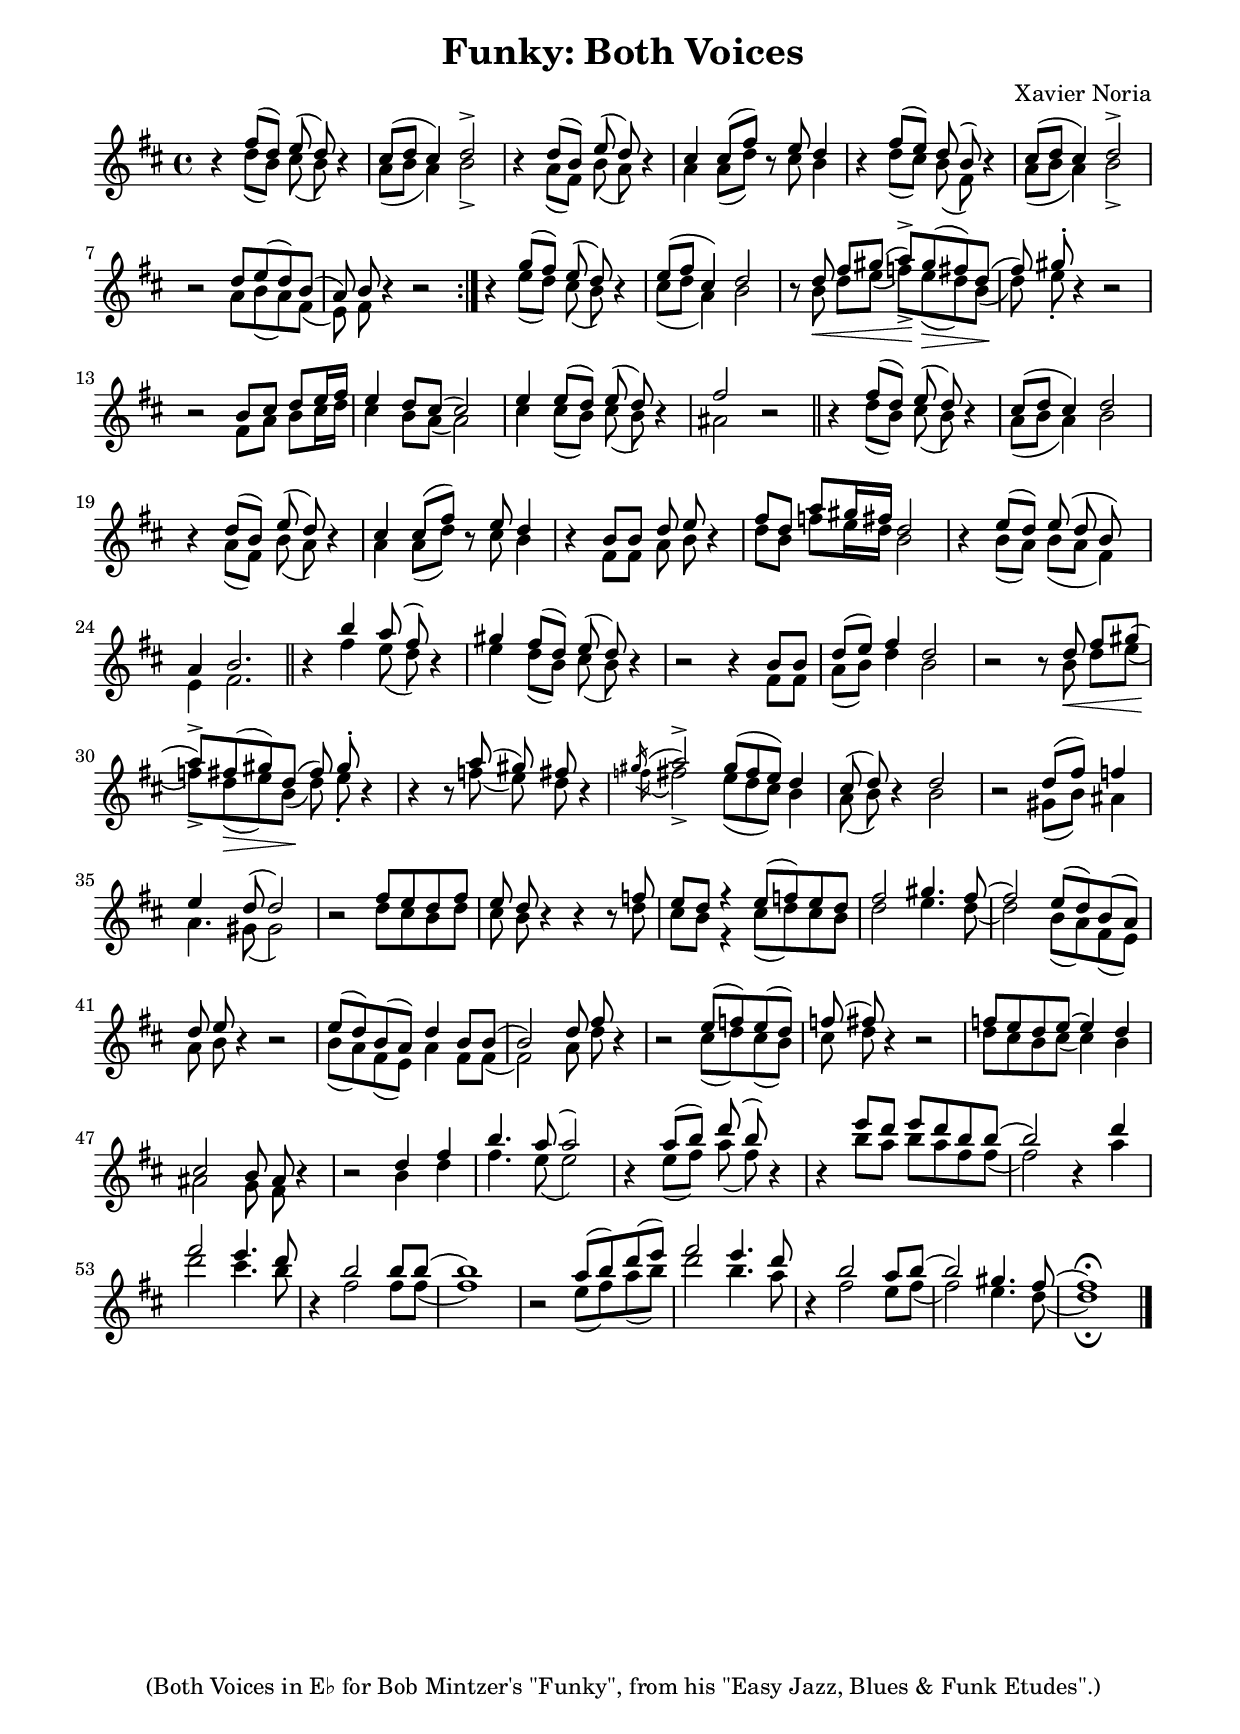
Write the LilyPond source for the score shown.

\version "2.16.1"

\include "../shared/common.ly"

\header {
  title    = "Funky: Both Voices"
  composer = "Xavier Noria"
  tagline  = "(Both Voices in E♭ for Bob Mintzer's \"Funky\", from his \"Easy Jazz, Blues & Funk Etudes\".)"
}

melody = \relative c'' {
  \clef treble
  \key d \major
  \time 4/4
  
  \repeat volta 2 {
    % 1
    r4 << fs8( \\ d8( >> << d8) \\ b8) >> << e8( \\ cs8( >> << d8) \\ b8) >> r4 |

    % 2
    << cs8( \\ a8( >> << d8 \\ b >> << cs4) \\ a) >> << d2-> \\ b-> >> |

    % 3
    r4 << d8( \\ a8( >> << b8) \\ fs8) >> << e'8( \\ b8( >> << d8) \\ a) >> r4 |

    % 4
    << cs4 \\ a4 >> << cs8( \\ a8( >> << fs'8) \\ d8) >> r8 << e8 \\ cs8 >> << d4 \\ b4>> |

    % 5
    r4 << fs'8( \\ d8( >> << e8) \\ cs8) >> << d8( \\ b8( >> << b8) \\ fs8) >> r4 |

    % 6
    << cs'8( \\ a8( >> << d8 \\ b8 >> << cs4) \\ a4) >> << d2-> \\ b2-> >> |

    % 7
    r2 << { d8 e8( d8) b8( } \\ {a8 b8( a8) fs8( } >> |

    % 8
    << { a8) b8 } \\ { e,8) fs8 } >> r4 r2 |
  }

  % ---------------------------------------------------------------------------

  % 9
  r4 << g'8( \\ e8( >> << fs8) \\ d8) >> << e8( \\ cs8( >> << d8) \\ b8) >> r4 |

  % 10
  << e8( \\ cs8( >> << fs8 \\ d >> << cs4) \\ a4) >> << d2 \\ b >> |

  % 11
  r8 << { d8\< fs8[  gs8]( a8->\!) gs8\>( fs8) d8\!( } \\ { b8 d8[ e8]( f8->) e8( d8) b8( } >> |

  % 12
  << { fs'8) gs8-. } \\ { d8) e8-. } >> r4 r2 |

  % 13
  r2 << b8 \\ fs8 >> << cs'8 \\ a8 >>  << d8 \\ b8 >> << e16 \\ cs16 >> << fs16 \\ d16 >> |

  % 14
  << e4 \\ cs4 >> << d8 \\ b8 >> << cs8( \\ a8( >>  << cs2) \\ a2) >> |

  % 15
  << e'4 \\ cs4 >> << e8( \\ cs8( >> << d8) \\ b8) >> << e8( \\ cs8( >> << d8) \\ b8) >> r4 |

  % 16
  << fs'2 \\ as,2 >> r2 \bar "||"

  % ---------------------------------------------------------------------------

  % 17
  r4 << fs'8( \\ d8( >> << d8) \\ b8) >> << e8( \\ cs8( >> << d8) \\ b8) >> r4 |

  % 18
  << cs8( \\ a8( >> << d8 \\ b >> << cs4) \\ a) >> << d2 \\ b >> |

  % 19
  r4 << d8( \\ a8( >> << b8) \\ fs8) >> << e'8( \\ b8( >> << d8) \\ a) >> r4 |

  % 20
  << cs4 \\ a4 >> << cs8( \\ a8( >> << fs'8) \\ d8) >> r8 << e8 \\ cs8 >> << d4 \\ b4>> |

  % 21
  r4 << b8 \\ fs8 >> << b8 \\ fs8 >> << d'8 \\ a8 >>  << e'8 \\ b8 >> r4 |

  % 22
  << fs'8 \\ d8 >> << d8 \\ b8 >>  << a'8 \\ f8 >>  << gs16 \\ e16 >>  << fs16 \\ d16 >>  << d2 \\ b2 >> |

  % 23
  r4 << e8( \\ b8( >> << d8) \\ a8) >> << e'8( \\ b8( >> << d8 \\ a8 >> << b8) \\ fs4) >> |

  % 24
  << a4 \\ e4 >> << b'2. \\ fs2. >> \bar "||"

  % ---------------------------------------------------------------------------

  % 25
  r4 << b'4 \\ fs4 >> << a8( \\ e8( >> << fs8) \\ d8) >>  r4 |

  % 26
  << gs4 \\ e4 >>  << fs8( \\ d8( >> << d8) \\ b8) >>  << e8( \\ cs8( >> << d8) \\ b8) >> r4 |

  % 27
  r2 r4 << b8 \\ fs8 >> << b8 \\ fs8 >> |

  % 28
  << d'8( \\ a8( >> << e'8) \\ b8) >>  << fs'4 \\ d4 >> << d2 \\ b2 >> |

  % 29
  r2 r8 << { d8\< fs8[ gs8]( } \\ { b,8 d8[ e8]( } >> |

  % 30
  << { a8)->\! fs8(\> gs8) d8(\! fs8) gs8-. } \\ { f8)-> d8( e8) b8( d8) e8-. } >> r4 |

  % 31
  r4 r8 << a8( \\ f8( >> << gs8) \\ e8) >> << fs8 \\ d8 >> r4 |

  % 32
  << \acciaccatura gs16 \\ \acciaccatura f16 >> << a2-> \\ fs2-> >> \times 2/3 { << gs8( \\ e8( >> << fs8 \\ d8 >> << e8) \\ cs8) >>  } << d4 \\ b4 >> |

  % 33
  << cs8( \\ a8( >> << d8) \\ b8) >> r4 << d2 \\ b2 >> |

  % 34
  r2 << d8( \\ gs,8( >> << fs'8) \\ b,8) >> << f'4 \\ as,4 >> |

  % 35
  << e'4 \\ a,4. >> << d8( \\ gs,8( >> << d'2) \\ gs,2) >> |

  % 36
  r2 << { fs'8 e8 d8 fs8 } \\ { d8 cs8 b8 d8 } >> |

  % 37
  << { e8 d8 } \\ { cs8 b8 } >> r4 r4 r8 << f'8 \\ d8 >> |

  % 38
  << { e8 d8 r4 e8( f8) e8 d8 } \\ { cs8 b8 r4 cs8( d8) cs8 b8 } >> |

  % 39
  << { fs'2 gs4. fs8( } \\ { d2 e4. d8( } >> |

  % 40
  << fs2) \\ d2) >> << { e8( d8) b8( a8) } \\ { b8( a8) fs8( e8) } >> |

  % 41
  << { d'8 e8 } \\ { a,8 b8 } >> r4 r2 |

  % 42
  << {e8( d8) b8( a8) d4 b8 b8(} \\ { b8( a8) fs8( e8) a4 fs8 fs8( } >>|

  % 43
  << {b2) d8 fs8} \\ { fs,2) a8 d8 } >> r4|

  % 44
  r2 << { e8( f8) e8( d8) } \\ { cs8( d8) cs8( b8) } >> |

  % 45
  << { f'8( fs8) } \\ { cs8 d8 } >>  r4 r2 |

  % 46
  << { f8 e8 d8 e8( e4) d4 } \\ { d8 cs8 b8 cs8( cs4) b4 } >> |

  % 47
  << { cs2 b8 as8 } \\ { as2 g8 fs8 }>> r4 |

  % 48
  r2 << { d'4 fs4 } \\ { b,4 d4 } >> |

  % 49
  << { b'4. a8( a2) } \\ { fs4. e8( e2) } >> |

  % 50
  r4 << { a8( b8) d8( b8) } \\ { e,8( fs8) a8( fs8) } >>  r4 |

  % 51
  r4 << { e'8 d8 e8 d8 b8 b8( } \\ { b8 a8 b8 a8 fs8 fs8( } >> |

  % 52
  <<  b2) \\ fs2) >> r4 << d'4 \\ a4 >> |

  % 53
  << { fs'2 e4. d8 } \\ { d2 cs4. b8 } >> |

  % 54
  r4 << { b2 b8 b8( } \\ {fs2 fs8 fs8( } >> |

  % 55
  << b1) \\ fs1) >> |

  % 56
  r2 << {a8( b8) d8( e8) } \\ { e,8( fs8) a8( b8) } >> |

  % 57
  << {fs'2 e4. d8} \\ { d2 b4. a8 } >> |

  % 58
  r4 << { b2 a8 b8( } \\ { fs2 e8 fs8( } >> |

  % 59
  << { b2) gs4. fs8( } \\ { fs2) e4. d8( } >> |

  % 60
  << fs1)\fermata \\ d1)\fermata >>  \bar "|."
}

\score {
  { \melody }
}
